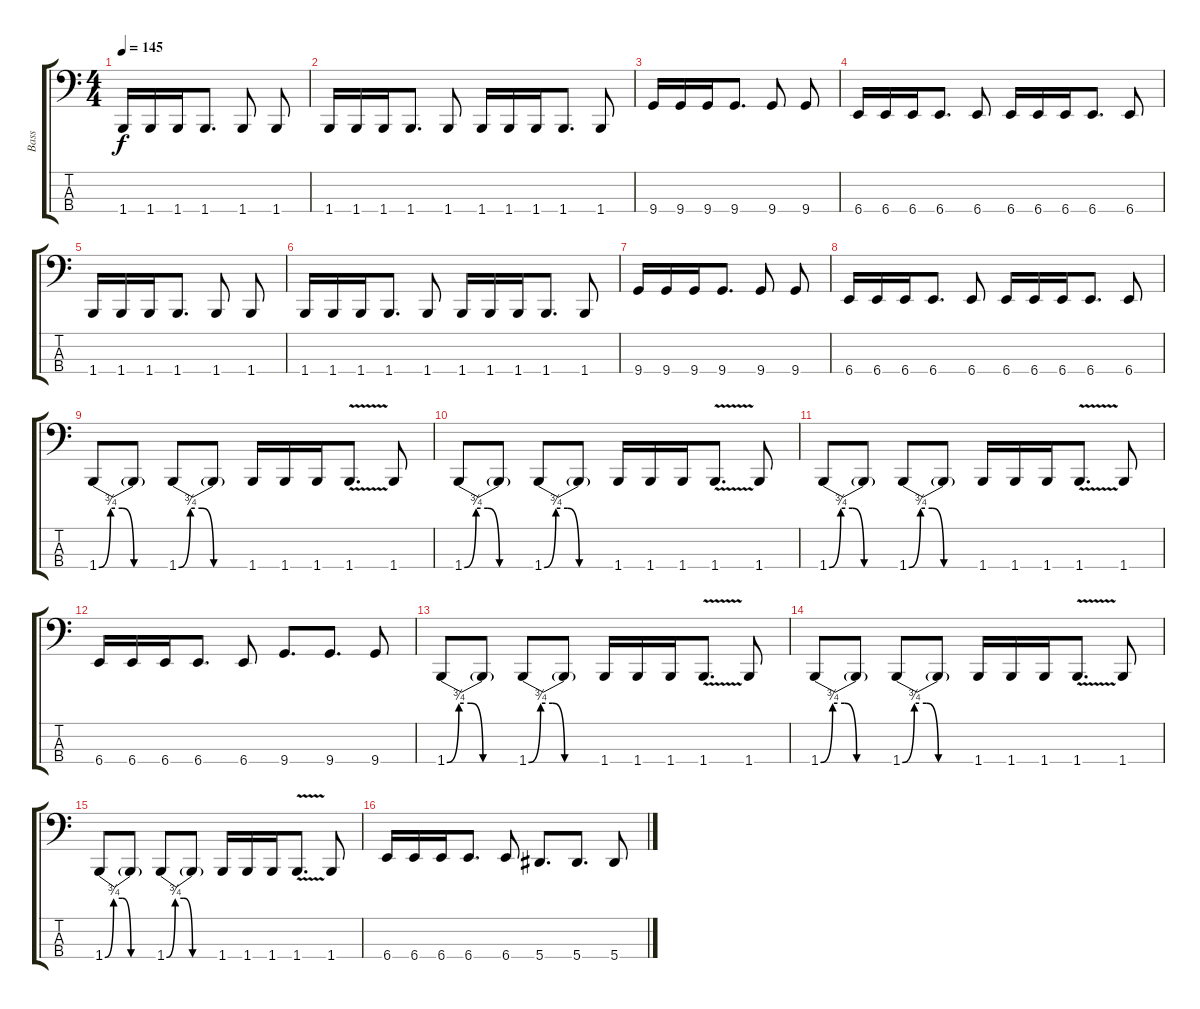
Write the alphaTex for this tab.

\track ("Bass" "Bass") {instrument electricbasspick}
\staff {score tabs}
\tuning (Eb2 Bb1 F1 Bb0) {hide}
\ts (4 4)
\tempo 145
\clef f4
\ks c
1.4.16{dy f} 1.4.16 1.4.16 1.4.8{d} 1.4.8 1.4.8 |
1.4.16 1.4.16 1.4.16 1.4.8{d} 1.4.8 1.4.16 1.4.16 1.4.16 1.4.8{d} 1.4.8 |
9.4.16 9.4.16 9.4.16 9.4.8{d} 9.4.8 9.4.8 |
6.4.16 6.4.16 6.4.16 6.4.8{d} 6.4.8 6.4.16 6.4.16 6.4.16 6.4.8{d} 6.4.8 |
1.4.16 1.4.16 1.4.16 1.4.8{d} 1.4.8 1.4.8 |
1.4.16 1.4.16 1.4.16 1.4.8{d} 1.4.8 1.4.16 1.4.16 1.4.16 1.4.8{d} 1.4.8 |
9.4.16 9.4.16 9.4.16 9.4.8{d} 9.4.8 9.4.8 |
6.4.16 6.4.16 6.4.16 6.4.8{d} 6.4.8 6.4.16 6.4.16 6.4.16 6.4.8{d} 6.4.8 |
1.4{be (custom 0 0 10 3 20 3 30 0 60 0)}.8 1.4{t}.8 1.4{be (custom 0 0 10 3 20 3 30 0 60 0)}.8 1.4{t}.8 1.4.16 1.4.16 1.4.16 1.4{v}.8{d} 1.4.8 |
1.4{be (custom 0 0 10 3 20 3 30 0 60 0)}.8 1.4{t}.8 1.4{be (custom 0 0 10 3 20 3 30 0 60 0)}.8 1.4{t}.8 1.4.16 1.4.16 1.4.16 1.4{v}.8{d} 1.4.8 |
1.4{be (custom 0 0 10 3 20 3 30 0 60 0)}.8 1.4{t}.8 1.4{be (custom 0 0 10 3 20 3 30 0 60 0)}.8 1.4{t}.8 1.4.16 1.4.16 1.4.16 1.4{v}.8{d} 1.4.8 |
6.4.16 6.4.16 6.4.16 6.4.8{d} 6.4.8 9.4.8{d} 9.4.8{d} 9.4.8 |
1.4{be (custom 0 0 10 3 20 3 30 0 60 0)}.8 1.4{t}.8 1.4{be (custom 0 0 10 3 20 3 30 0 60 0)}.8 1.4{t}.8 1.4.16 1.4.16 1.4.16 1.4{v}.8{d} 1.4.8 |
1.4{be (custom 0 0 10 3 20 3 30 0 60 0)}.8 1.4{t}.8 1.4{be (custom 0 0 10 3 20 3 30 0 60 0)}.8 1.4{t}.8 1.4.16 1.4.16 1.4.16 1.4{v}.8{d} 1.4.8 |
1.4{be (custom 0 0 10 3 20 3 30 0 60 0)}.8 1.4{t}.8 1.4{be (custom 0 0 10 3 20 3 30 0 60 0)}.8 1.4{t}.8 1.4.16 1.4.16 1.4.16 1.4{v}.8{d} 1.4.8 |
6.4.16 6.4.16 6.4.16 6.4.8{d} 6.4.8 5.4.8{d} 5.4.8{d} 5.4.8
